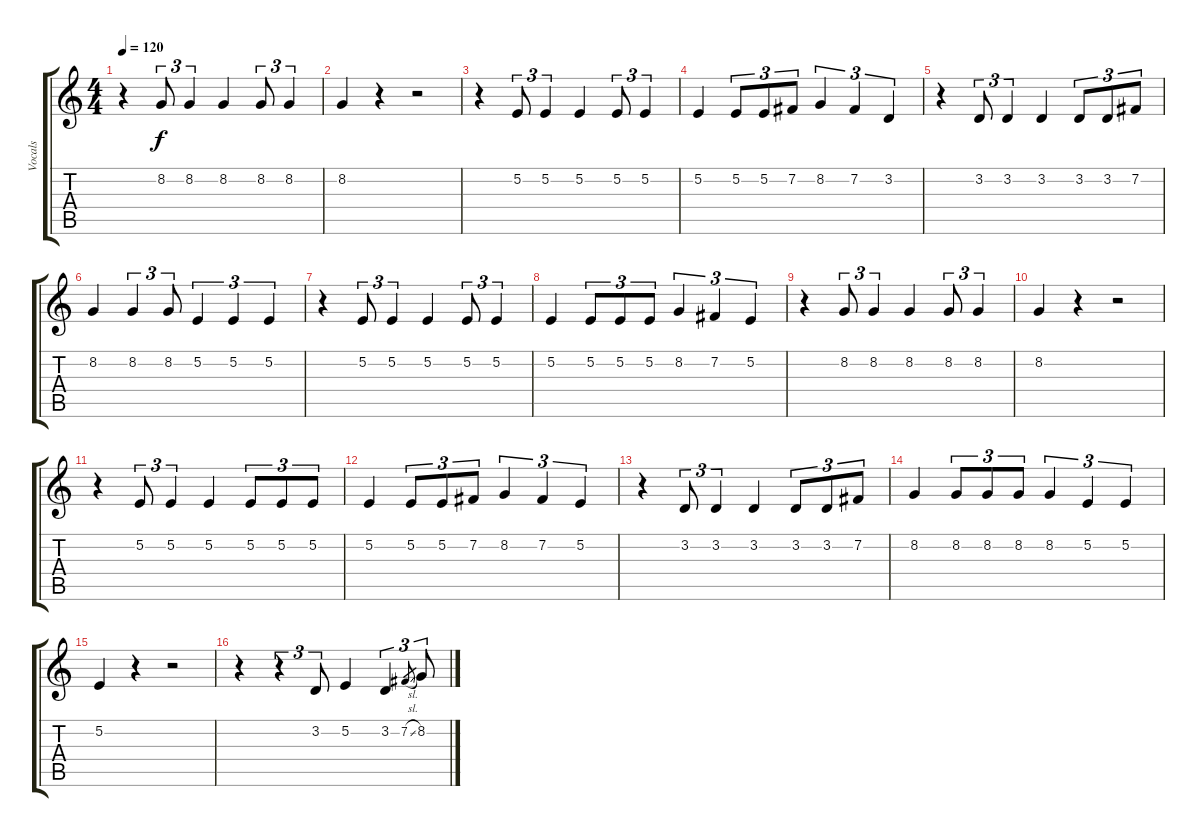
\track ("Vocals" "Vocals") {instrument honkytonkpiano}
\staff {score tabs}
\tuning (E4 B3 G3 D3 A2 E2) {hide}
\ts (4 4)
\tempo 120
\clef g2
\ks c
r.4{dy f} 8.2.8{tu (3 2)} 8.2.4{tu (3 2)} 8.2.4 8.2.8{tu (3 2)} 8.2.4{tu (3 2)} |
8.2.4 r.4 r.2 |
r.4 5.2.8{tu (3 2)} 5.2.4{tu (3 2)} 5.2.4 5.2.8{tu (3 2)} 5.2.4{tu (3 2)} |
5.2.4 5.2.8{tu (3 2)} 5.2.8{tu (3 2)} 7.2.8{tu (3 2)} 8.2.4{tu (3 2)} 7.2.4{tu (3 2)} 3.2.4{tu (3 2)} |
r.4 3.2.8{tu (3 2)} 3.2.4{tu (3 2)} 3.2.4 3.2.8{tu (3 2)} 3.2.8{tu (3 2)} 7.2.8{tu (3 2)} |
8.2.4 8.2.4{tu (3 2)} 8.2.8{tu (3 2)} 5.2.4{tu (3 2)} 5.2.4{tu (3 2)} 5.2.4{tu (3 2)} |
r.4 5.2.8{tu (3 2)} 5.2.4{tu (3 2)} 5.2.4 5.2.8{tu (3 2)} 5.2.4{tu (3 2)} |
5.2.4 5.2.8{tu (3 2)} 5.2.8{tu (3 2)} 5.2.8{tu (3 2)} 8.2.4{tu (3 2)} 7.2.4{tu (3 2)} 5.2.4{tu (3 2)} |
r.4 8.2.8{tu (3 2)} 8.2.4{tu (3 2)} 8.2.4 8.2.8{tu (3 2)} 8.2.4{tu (3 2)} |
8.2.4 r.4 r.2 |
r.4 5.2.8{tu (3 2)} 5.2.4{tu (3 2)} 5.2.4 5.2.8{tu (3 2)} 5.2.8{tu (3 2)} 5.2.8{tu (3 2)} |
5.2.4 5.2.8{tu (3 2)} 5.2.8{tu (3 2)} 7.2.8{tu (3 2)} 8.2.4{tu (3 2)} 7.2.4{tu (3 2)} 5.2.4{tu (3 2)} |
r.4 3.2.8{tu (3 2)} 3.2.4{tu (3 2)} 3.2.4 3.2.8{tu (3 2)} 3.2.8{tu (3 2)} 7.2.8{tu (3 2)} |
8.2.4 8.2.8{tu (3 2)} 8.2.8{tu (3 2)} 8.2.8{tu (3 2)} 8.2.4{tu (3 2)} 5.2.4{tu (3 2)} 5.2.4{tu (3 2)} |
5.2.4 r.4 r.2 |
r.4 r.4{tu (3 2)} 3.2.8{tu (3 2)} 5.2.4 3.2.4{tu (3 2)} 7.2{sl}.8{gr} 8.2.8{tu (3 2)}
